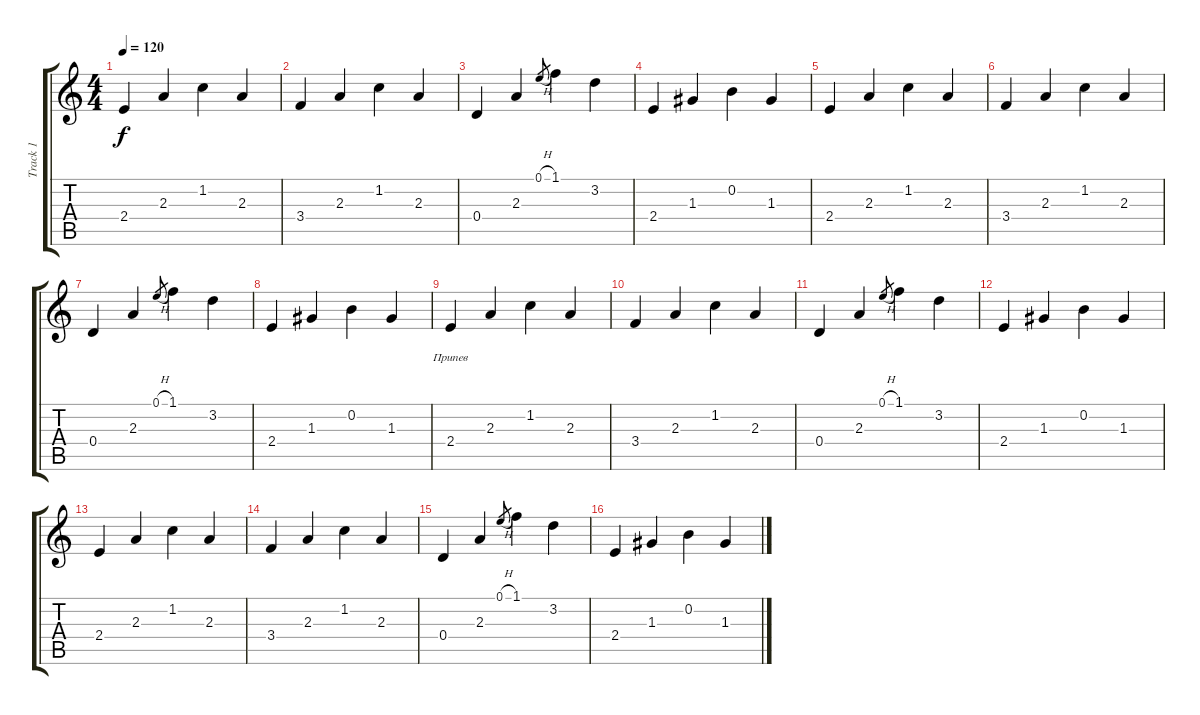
\track ("Track 1" "Track 1") {instrument acousticguitarsteel}
\staff {score tabs}
\tuning (E4 B3 G3 D3 A2 E2) {hide}
\ts (4 4)
\tempo 120
\clef g2
\ks c
2.4.4{dy f} 2.3.4 1.2.4 2.3.4 |
3.4.4 2.3.4 1.2.4 2.3.4 |
0.4.4 2.3.4 0.1{h}.8{gr} 1.1.4 3.2.4 |
2.4.4 1.3.4 0.2.4 1.3.4 |
2.4.4 2.3.4 1.2.4 2.3.4 |
3.4.4 2.3.4 1.2.4 2.3.4 |
0.4.4 2.3.4 0.1{h}.8{gr} 1.1.4 3.2.4 |
2.4.4 1.3.4 0.2.4 1.3.4 |
2.4.4{lyrics (0 "") lyrics (1 "") lyrics (2 "Припев") lyrics (3 "") lyrics (4 "")} 2.3.4 1.2.4 2.3.4 |
3.4.4 2.3.4 1.2.4 2.3.4 |
0.4.4 2.3.4 0.1{h}.8{gr} 1.1.4 3.2.4 |
2.4.4 1.3.4 0.2.4 1.3.4 |
2.4.4 2.3.4 1.2.4 2.3.4 |
3.4.4 2.3.4 1.2.4 2.3.4 |
0.4.4 2.3.4 0.1{h}.8{gr} 1.1.4 3.2.4 |
2.4.4 1.3.4 0.2.4 1.3.4
